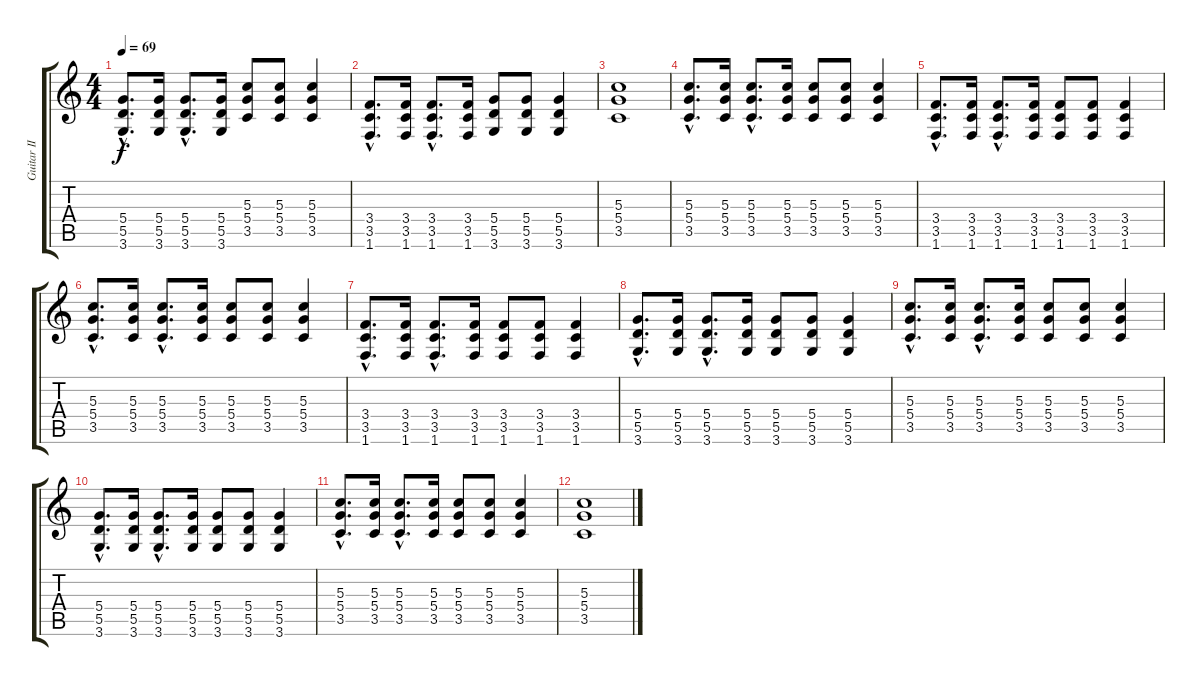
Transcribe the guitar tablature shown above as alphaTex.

\track ("Guitar II" "Guitar II") {instrument distortionguitar}
\staff {score tabs}
\tuning (E4 B3 G3 D3 A2 E2) {hide}
\ts (4 4)
\tempo 69
\clef g2
\ks c
(5.4{hac} 5.5{hac} 3.6{hac}).8{d dy f} (5.4 5.5 3.6).16 (5.4{hac} 5.5{hac} 3.6{hac}).8{d} (5.4 5.5 3.6).16 (5.3 5.4 3.5).8 (5.3 5.4 3.5).8 (5.3 5.4 3.5).4 |
(3.4{hac} 3.5{hac} 1.6{hac}).8{d} (3.4 3.5 1.6).16 (3.4{hac} 3.5{hac} 1.6{hac}).8{d} (3.4 3.5 1.6).16 (5.4 5.5 3.6).8 (5.4 5.5 3.6).8 (5.4 5.5 3.6).4 |
(5.3 5.4 3.5).1 |
(5.3{hac} 5.4{hac} 3.5{hac}).8{d} (5.3 5.4 3.5).16 (5.3{hac} 5.4{hac} 3.5{hac}).8{d} (5.3 5.4 3.5).16 (5.3 5.4 3.5).8 (5.3 5.4 3.5).8 (5.3 5.4 3.5).4 |
(3.4{hac} 3.5{hac} 1.6{hac}).8{d} (3.4 3.5 1.6).16 (3.4{hac} 3.5{hac} 1.6{hac}).8{d} (3.4 3.5 1.6).16 (3.4 3.5 1.6).8 (3.4 3.5 1.6).8 (3.4 3.5 1.6).4 |
(5.3{hac} 5.4{hac} 3.5{hac}).8{d} (5.3 5.4 3.5).16 (5.3{hac} 5.4{hac} 3.5{hac}).8{d} (5.3 5.4 3.5).16 (5.3 5.4 3.5).8 (5.3 5.4 3.5).8 (5.3 5.4 3.5).4 |
(3.4{hac} 3.5{hac} 1.6{hac}).8{d} (3.4 3.5 1.6).16 (3.4{hac} 3.5{hac} 1.6{hac}).8{d} (3.4 3.5 1.6).16 (3.4 3.5 1.6).8 (3.4 3.5 1.6).8 (3.4 3.5 1.6).4 |
(5.4{hac} 5.5{hac} 3.6{hac}).8{d} (5.4 5.5 3.6).16 (5.4{hac} 5.5{hac} 3.6{hac}).8{d} (5.4 5.5 3.6).16 (5.4 5.5 3.6).8 (5.4 5.5 3.6).8 (5.4 5.5 3.6).4 |
(5.3{hac} 5.4{hac} 3.5{hac}).8{d} (5.3 5.4 3.5).16 (5.3{hac} 5.4{hac} 3.5{hac}).8{d} (5.3 5.4 3.5).16 (5.3 5.4 3.5).8 (5.3 5.4 3.5).8 (5.3 5.4 3.5).4 |
(5.4{hac} 5.5{hac} 3.6{hac}).8{d} (5.4 5.5 3.6).16 (5.4{hac} 5.5{hac} 3.6{hac}).8{d} (5.4 5.5 3.6).16 (5.4 5.5 3.6).8 (5.4 5.5 3.6).8 (5.4 5.5 3.6).4 |
(5.3{hac} 5.4{hac} 3.5{hac}).8{d} (5.3 5.4 3.5).16 (5.3{hac} 5.4{hac} 3.5{hac}).8{d} (5.3 5.4 3.5).16 (5.3 5.4 3.5).8 (5.3 5.4 3.5).8 (5.3 5.4 3.5).4 |
(5.3 5.4 3.5).1{volume 2}
